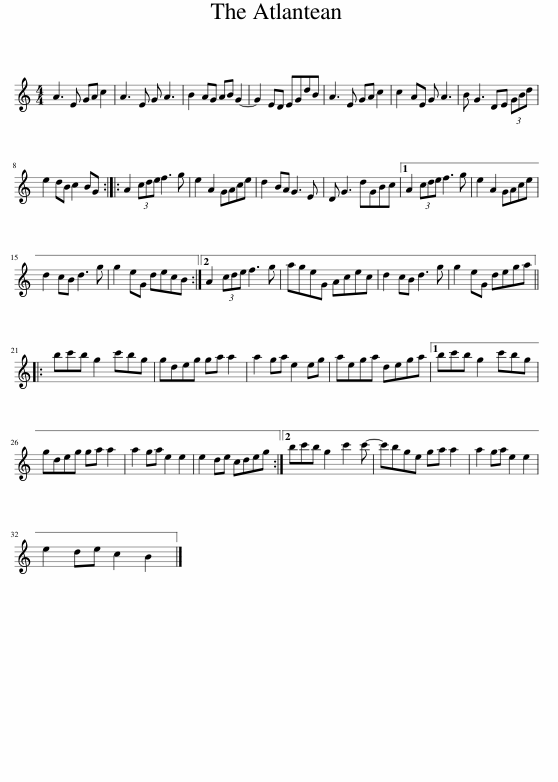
X:1
L:1/8
M:4/4
I:linebreak $
K:C
V:1 treble
V:1
 A3 E GA c2 | A3 E G A3 | B2 AG AB G2- | G2 ED EGdB | A3 E GA c2 | %5
 c2 AE G A3 | B G3 DE (3GBd |$ e2 dB c2 BG :: A2 (3cde f3 g | e2 A2 GAce | %10
 d2 BA G3 E | D G3 dGBc |1 A2 (3cde f3 g | e2 A2 GAce |$ d2 cB d3 g | %15
 g2 eG decB :|2 A2 (3cde f3 g | ageG Acec | d2 cB d3 g | g2 eG dega |:$ %20
 bc'b g2 c'bg | gdeg ga a2 | a2 ga e2 eg | aega dega |1 bc'b g2 c'bg |$ %25
 gdeg ga a2 | a2 ga e2 e2 | e2 de cdeg :|2 bc'b g2 c'2 c'- | c'bge ga a2 | %30
 a2 ga e2 e2 |$ e2 de c2 B2 |] %32
